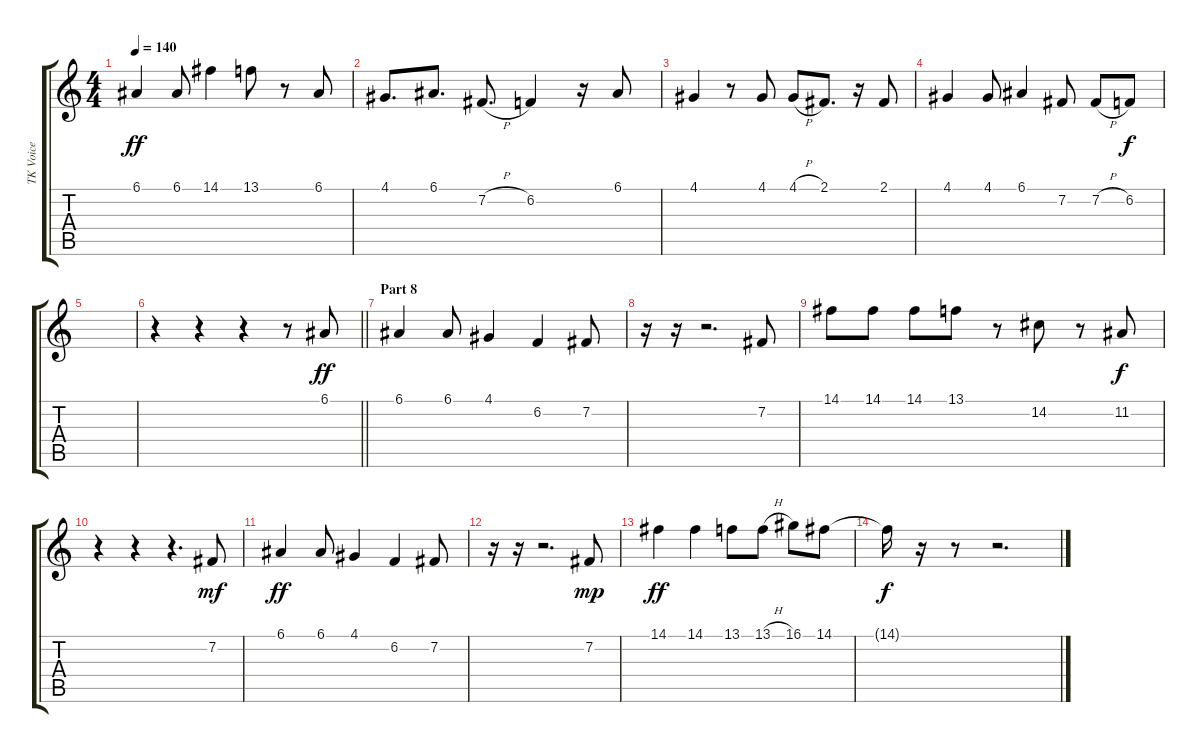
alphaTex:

\track ("TK Voice" "TK Voice") {instrument synthvoice}
\staff {score tabs}
\tuning (E4 B3 G3 D3 A2 E2) {hide}
\ts (4 4)
\tempo 140
\clef g2
\ks c
6.1.4{dy ff} 6.1.8 14.1.4 13.1.8 r.8 6.1.8 |
4.1.8{d} 6.1.8{d} 7.2{h}.8{d} 6.2.4 r.16 6.1.8 |
4.1.4 r.8 4.1.8 4.1{h}.8 2.1.8{d} r.16 2.1.8 |
4.1.4 4.1.8 6.1.4 7.2.8 7.2{h}.8 6.2.8{dy f} |
|
\barLineRight lightlight
r.4 r.4 r.4 r.8 6.1.8{dy ff} |
\section ("" "Part 8")
6.1.4 6.1.8 4.1.4 6.2.4 7.2.8 |
r.16 r.16 r.2{d} 7.2.8 |
14.1.8 14.1.8 14.1.8 13.1.8 r.8 14.2.8 r.8 11.2.8{dy f} |
r.4 r.4 r.4{d} 7.2.8{dy mf} |
6.1.4{dy ff} 6.1.8 4.1.4 6.2.4 7.2.8 |
r.16 r.16 r.2{d} 7.2.8{dy mp} |
14.1.4{dy ff} 14.1.4 13.1.8 13.1{h}.8 16.1.8 14.1.8 |
14.1{t}.16{dy f} r.16 r.8 r.2{d}
